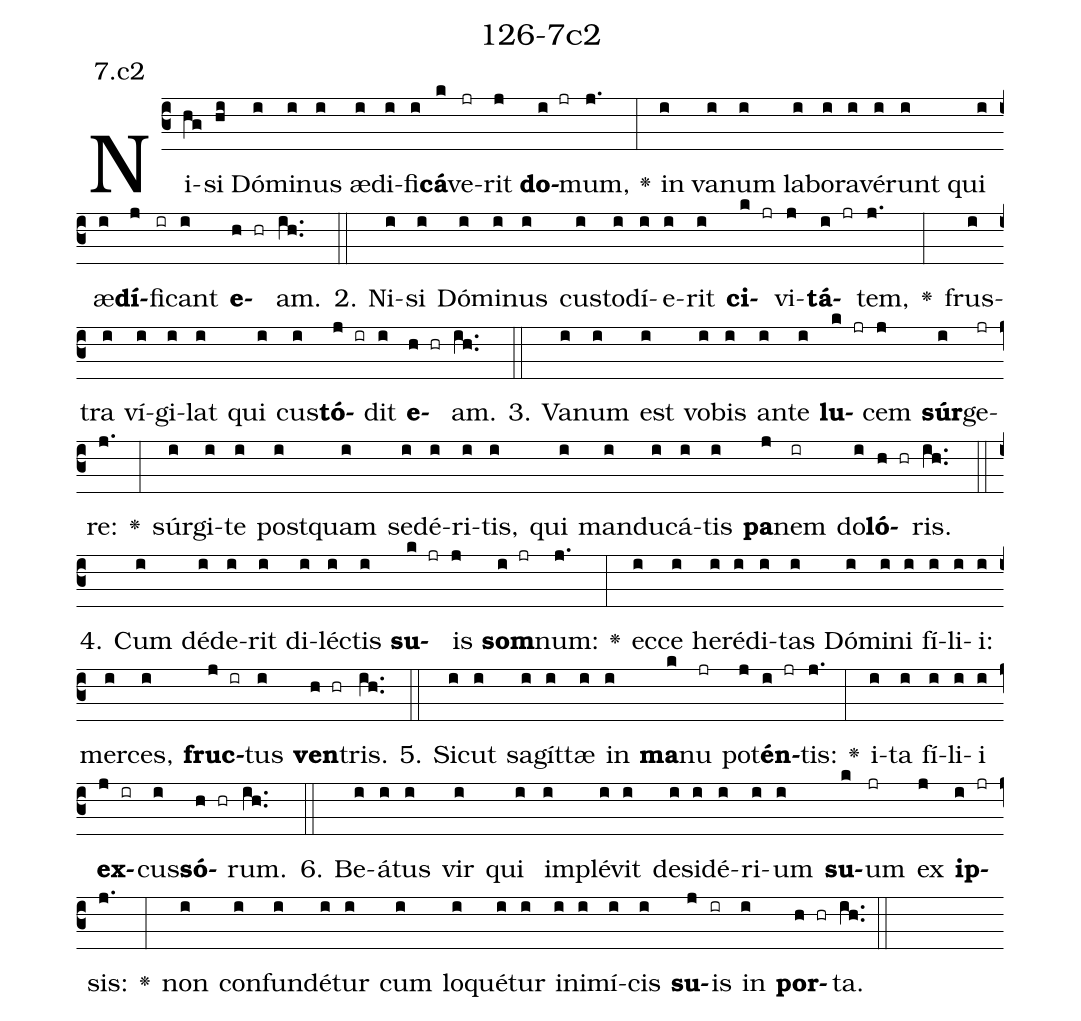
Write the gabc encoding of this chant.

name: 126-7c2;
annotation: 7.c2;
%%
(c3)Ni(hg)si(hi) Dó(i)mi(i)nus(i) æ(i)di(i)fi(i)<b>cá</b>(k)ve(jr)rit(j) <b>do</b>(i jr)mum,(j.) <v>\greheightstar</v>(:) in(i) va(i)num(i) la(i)bo(i)ra(i)vé(i)runt(i) qui(i) æ(i)<b>dí</b>(j)fi(ir)cant(i) <b>e</b>(h hr)am.(ih..) (::)
2. Ni(i)si(i) Dó(i)mi(i)nus(i) cus(i)to(i)dí(i)e(i)rit(i) <b>ci</b>(k jr)vi(j)<b>tá</b>(i jr)tem,(j.) <v>\greheightstar</v>(:) frus(i)tra(i) ví(i)gi(i)lat(i) qui(i) cus(i)<b>tó</b>(j ir)dit(i) <b>e</b>(h hr)am.(ih..) (::)
3. Va(i)num(i) est(i) vo(i)bis(i) an(i)te(i) <b>lu</b>(k jr)cem(j) <b>súr</b>(i)ge(jr)re:(j.) <v>\greheightstar</v>(:) súr(i)gi(i)te(i) post(i)quam(i) se(i)dé(i)ri(i)tis,(i) qui(i) man(i)du(i)cá(i)tis(i) <b>pa</b>(j)nem(ir) do(i)<b>ló</b>(h hr)ris.(ih..) (::)
4. Cum(i) dé(i)de(i)rit(i) di(i)léc(i)tis(i) <b>su</b>(k jr)is(j) <b>som</b>(i jr)num:(j.) <v>\greheightstar</v>(:) ec(i)ce(i) he(i)ré(i)di(i)tas(i) Dó(i)mi(i)ni(i) fí(i)li(i)i:(i) mer(i)ces,(i) <b>fruc</b>(j ir)tus(i) <b>ven</b>(h hr)tris.(ih..) (::)
5. Sic(i)ut(i) sa(i)gít(i)tæ(i) in(i) <b>ma</b>(k)nu(jr) pot(j)<b>én</b>(i jr)tis:(j.) <v>\greheightstar</v>(:) i(i)ta(i) fí(i)li(i)i(i) <b>ex</b>(j ir)cus(i)<b>só</b>(h hr)rum.(ih..) (::)
6. Be(i)á(i)tus(i) vir(i) qui(i) im(i)plé(i)vit(i) de(i)si(i)dé(i)ri(i)um(i) <b>su</b>(k)um(jr) ex(j) <b>ip</b>(i jr)sis:(j.) <v>\greheightstar</v>(:) non(i) con(i)fun(i)dé(i)tur(i) cum(i) lo(i)qué(i)tur(i) in(i)i(i)mí(i)cis(i) <b>su</b>(j)is(ir) in(i) <b>por</b>(h hr)ta.(ih..) (::)
